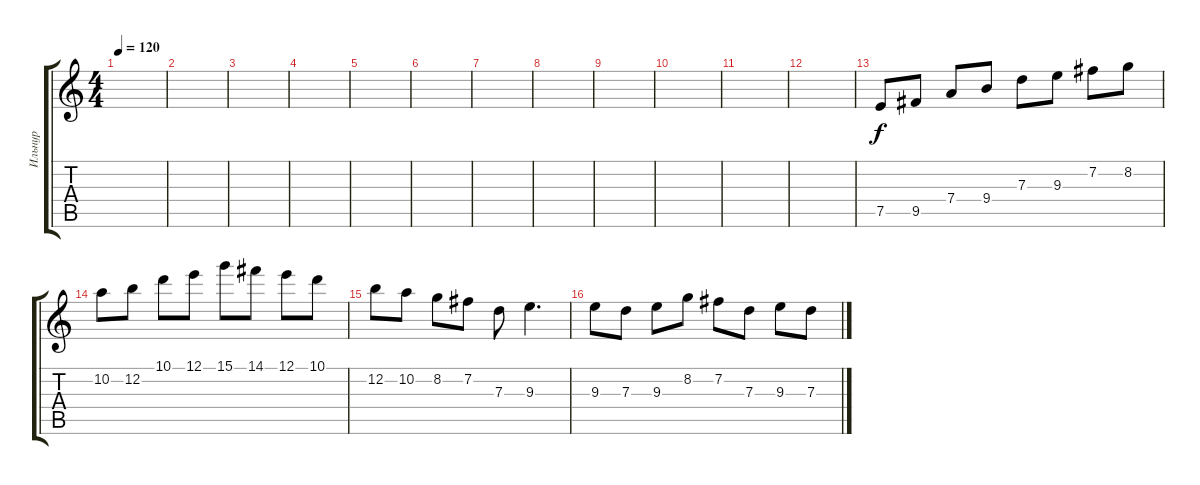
\track ("Ильнур" "Ильнур") {instrument overdrivenguitar}
\staff {score tabs}
\tuning (E4 B3 G3 D3 A2 D2) {hide}
\ts (4 4)
\tempo 120
\clef g2
\ks c
|
|
|
|
|
|
|
|
|
|
|
|
7.5.8 9.5.8 7.4.8 9.4.8 7.3.8 9.3.8 7.2.8 8.2.8 |
10.2.8 12.2.8 10.1.8 12.1.8 15.1.8 14.1.8 12.1.8 10.1.8 |
12.2.8 10.2.8 8.2.8 7.2.8 7.3.8 9.3.4{d} |
9.3.8 7.3.8 9.3.8 8.2.8 7.2.8 7.3.8 9.3.8 7.3.8
